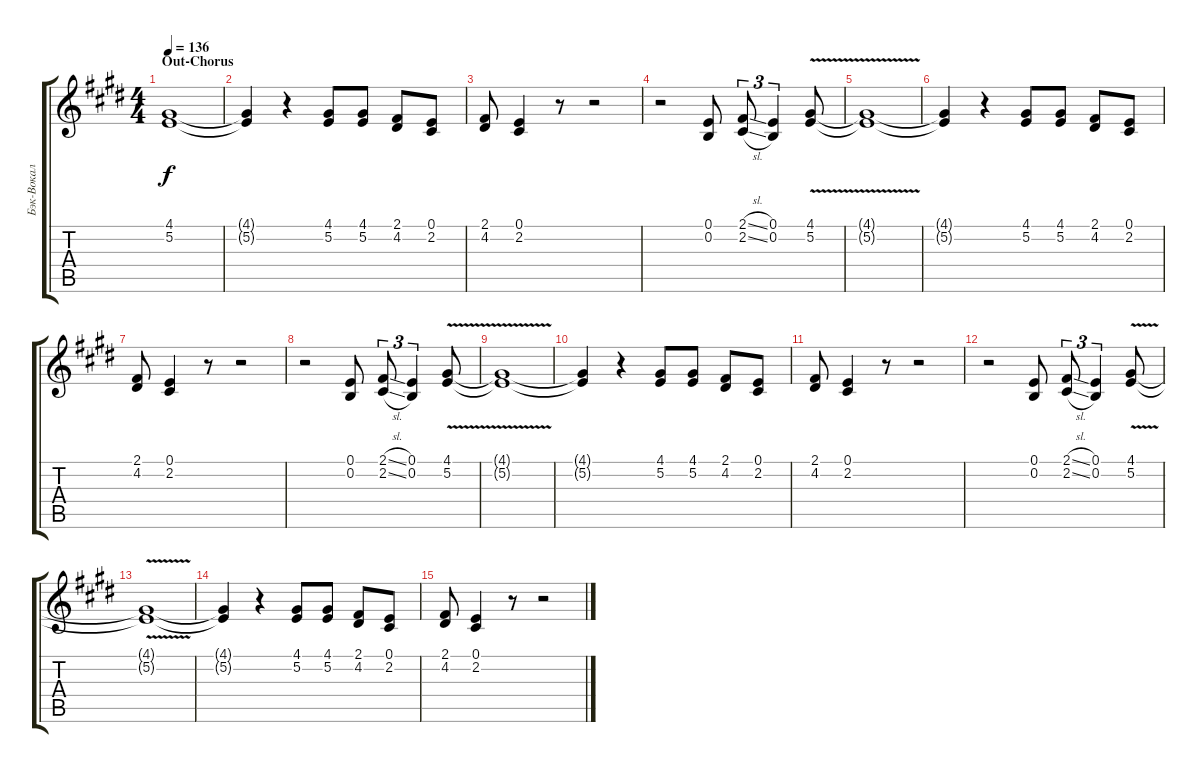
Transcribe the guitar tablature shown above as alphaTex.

\track ("Бэк-Вокал" "Бэк-Вокал") {instrument brasssection}
\staff {score tabs}
\tuning (E4 B3 G3 D3 A2 E2) {hide}
\ts (4 4)
\section ("" "Out-Chorus")
\tempo 136
\clef g2
\ks c#minor
(4.1{t} 5.2{t}).1{dy f} |
(4.1{t} 5.2{t}).4 r.4 (4.1 5.2).8 (4.1 5.2).8 (2.1 4.2).8 (0.1 2.2).8 |
(2.1 4.2).8 (0.1 2.2).4 r.8 r.2 |
r.2 (0.1 0.2).8 (2.1{sl} 2.2{sl}).8{tu (3 2)} (0.1 0.2).4{tu (3 2)} (4.1{v} 5.2).8 |
(4.1{t} 5.2{t}).1 |
(4.1{t} 5.2{t}).4 r.4 (4.1 5.2).8 (4.1 5.2).8 (2.1 4.2).8 (0.1 2.2).8 |
(2.1 4.2).8 (0.1 2.2).4 r.8 r.2 |
r.2 (0.1 0.2).8 (2.1{sl} 2.2{sl}).8{tu (3 2)} (0.1 0.2).4{tu (3 2)} (4.1{v} 5.2).8 |
(4.1{t} 5.2{t}).1 |
(4.1{t} 5.2{t}).4 r.4 (4.1 5.2).8 (4.1 5.2).8 (2.1 4.2).8 (0.1 2.2).8 |
(2.1 4.2).8 (0.1 2.2).4 r.8 r.2 |
r.2 (0.1 0.2).8 (2.1{sl} 2.2{sl}).8{tu (3 2)} (0.1 0.2).4{tu (3 2)} (4.1{v} 5.2).8 |
(4.1{t} 5.2{t}).1 |
(4.1{t} 5.2{t}).4 r.4 (4.1 5.2).8 (4.1 5.2).8 (2.1 4.2).8 (0.1 2.2).8 |
(2.1 4.2).8 (0.1 2.2).4 r.8 r.2
